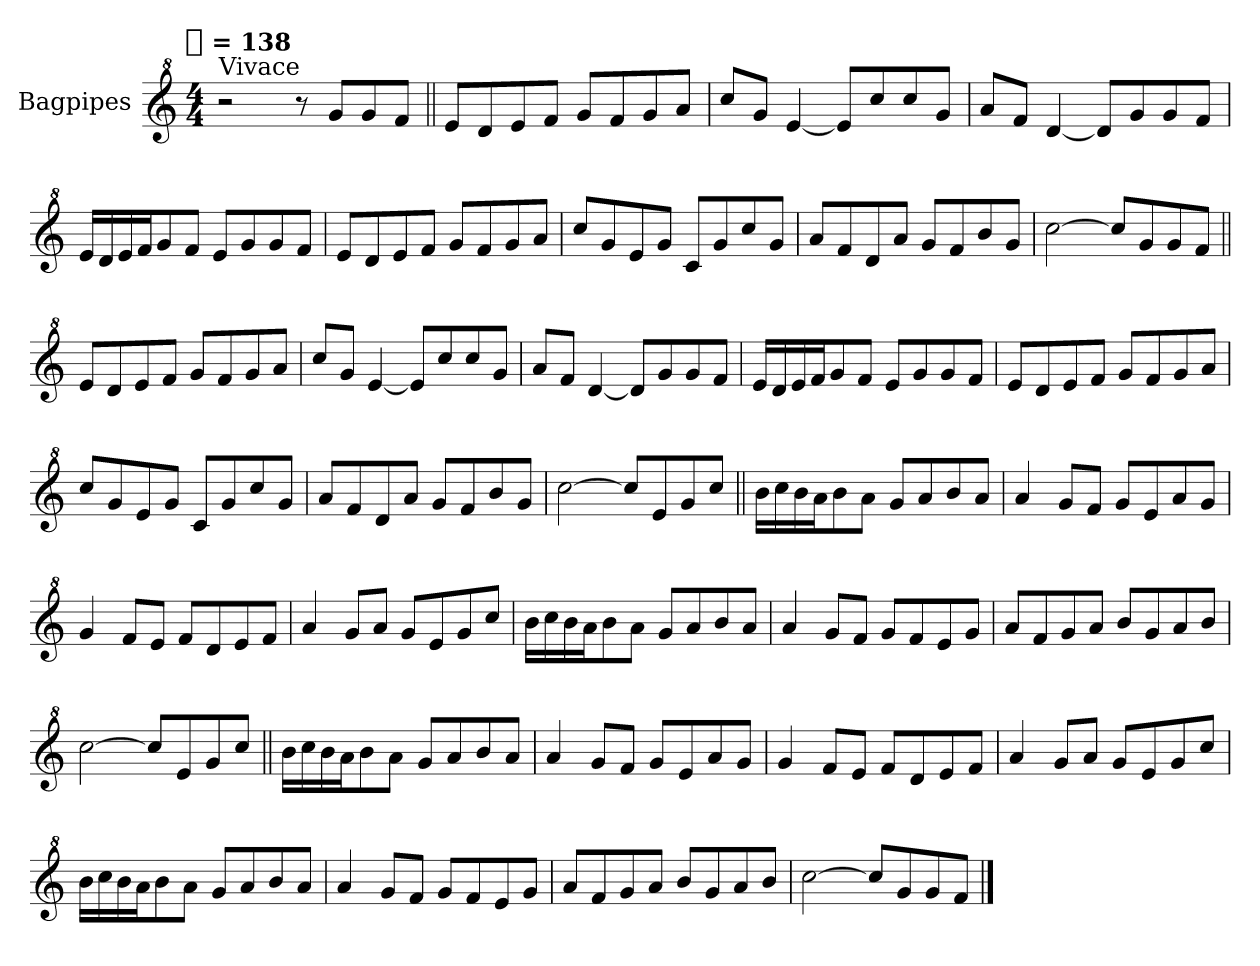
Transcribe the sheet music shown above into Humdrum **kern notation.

**kern
*part1
*staff1
*I"Bagpipes
*I'Bag
*clefG^2
*k[]
!!LO:TX:omd:t=[quarter] = 138
*M4/4
*MM138
=1
!LO:TX:a:t=Vivace
2r
8r
8ggL
8gg
8ffJ
=||
8eeL
8dd
8ee
8ffJ
8ggL
8ff
8gg
8aaJ
=
8cccL
8ggJ
[4ee
8eeL]
8ccc
8ccc
8ggJ
=
8aaL
8ffJ
[4dd
8ddL]
8gg
8gg
8ffJ
=
16eeLL
16dd
16ee
16ffJ
8gg
8ffJ
8eeL
8gg
8gg
8ffJ
=
8eeL
8dd
8ee
8ffJ
8ggL
8ff
8gg
8aaJ
=
8cccL
8gg
8ee
8ggJ
8ccL
8gg
8ccc
8ggJ
=
8aaL
8ff
8dd
8aaJ
8ggL
8ff
8bb
8ggJ
=
[2ccc
8cccL]
8gg
8gg
8ffJ
=||
8eeL
8dd
8ee
8ffJ
8ggL
8ff
8gg
8aaJ
=
8cccL
8ggJ
[4ee
8eeL]
8ccc
8ccc
8ggJ
=
8aaL
8ffJ
[4dd
8ddL]
8gg
8gg
8ffJ
=
16eeLL
16dd
16ee
16ffJ
8gg
8ffJ
8eeL
8gg
8gg
8ffJ
=
8eeL
8dd
8ee
8ffJ
8ggL
8ff
8gg
8aaJ
=
8cccL
8gg
8ee
8ggJ
8ccL
8gg
8ccc
8ggJ
=
8aaL
8ff
8dd
8aaJ
8ggL
8ff
8bb
8ggJ
=
[2ccc
8cccL]
8ee
8gg
8cccJ
=||
16bbLL
16ccc
16bb
16aaJ
8bb
8aaJ
8ggL
8aa
8bb
8aaJ
=
4aa
8ggL
8ffJ
8ggL
8ee
8aa
8ggJ
=
4gg
8ffL
8eeJ
8ffL
8dd
8ee
8ffJ
=
4aa
8ggL
8aaJ
8ggL
8ee
8gg
8cccJ
=
16bbLL
16ccc
16bb
16aaJ
8bb
8aaJ
8ggL
8aa
8bb
8aaJ
=
4aa
8ggL
8ffJ
8ggL
8ff
8ee
8ggJ
=
8aaL
8ff
8gg
8aaJ
8bbL
8gg
8aa
8bbJ
=
[2ccc
8cccL]
8ee
8gg
8cccJ
=||
16bbLL
16ccc
16bb
16aaJ
8bb
8aaJ
8ggL
8aa
8bb
8aaJ
=
4aa
8ggL
8ffJ
8ggL
8ee
8aa
8ggJ
=
4gg
8ffL
8eeJ
8ffL
8dd
8ee
8ffJ
=
4aa
8ggL
8aaJ
8ggL
8ee
8gg
8cccJ
=
16bbLL
16ccc
16bb
16aaJ
8bb
8aaJ
8ggL
8aa
8bb
8aaJ
=
4aa
8ggL
8ffJ
8ggL
8ff
8ee
8ggJ
=
8aaL
8ff
8gg
8aaJ
8bbL
8gg
8aa
8bbJ
=
[2ccc
8cccL]
8gg
8gg
8ffJ
==
*-
